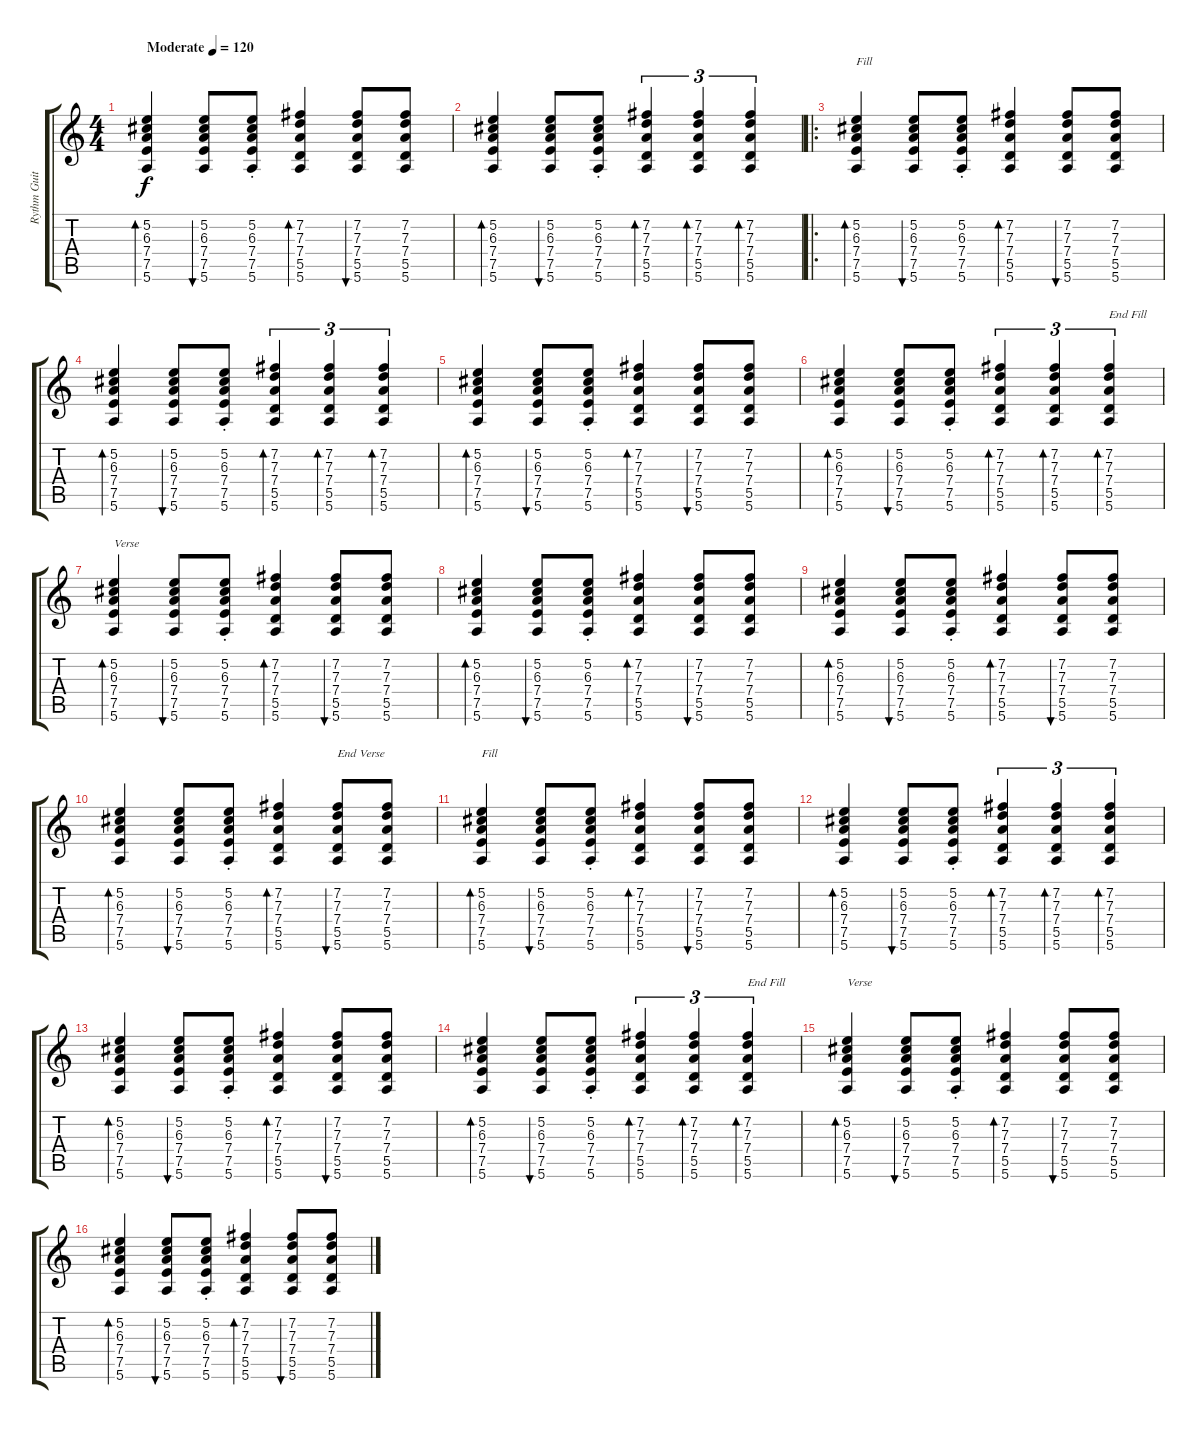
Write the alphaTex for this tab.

\track ("Rythm Guitar" "Rythm Guit") {instrument distortionguitar}
\staff {score tabs}
\tuning (E4 B3 G3 D3 A2 E2) {hide}
\ts (4 4)
\tempo (120 "Moderate")
\clef g2
\ks c
(5.2 6.3 7.4 7.5 5.6).4{bd 30 dy f instrument distortionguitar} (5.2 6.3 7.4 7.5 5.6).8{bu 30} (5.2 6.3 7.4 7.5 5.6{st}).8 (7.2 7.3 7.4 5.5 5.6).4{bd 30} (7.2 7.3 7.4 5.5 5.6).8{bu 30} (7.2 7.3 7.4 5.5 5.6).8 |
(5.2 6.3 7.4 7.5 5.6).4{bd 30} (5.2 6.3 7.4 7.5 5.6).8{bu 30} (5.2 6.3 7.4 7.5 5.6{st}).8 (7.2 7.3 7.4 5.5 5.6).4{tu (3 2) bd 30} (7.2 7.3 7.4 5.5 5.6).4{tu (3 2) bd 30} (7.2 7.3 7.4 5.5 5.6).4{tu (3 2) bd 30} |
\ro
(5.2 6.3 7.4 7.5 5.6).4{bd 30 txt "Fill"} (5.2 6.3 7.4 7.5 5.6).8{bu 30} (5.2 6.3 7.4 7.5 5.6{st}).8 (7.2 7.3 7.4 5.5 5.6).4{bd 30} (7.2 7.3 7.4 5.5 5.6).8{bu 30} (7.2 7.3 7.4 5.5 5.6).8 |
(5.2 6.3 7.4 7.5 5.6).4{bd 30} (5.2 6.3 7.4 7.5 5.6).8{bu 30} (5.2 6.3 7.4 7.5 5.6{st}).8 (7.2 7.3 7.4 5.5 5.6).4{tu (3 2) bd 30} (7.2 7.3 7.4 5.5 5.6).4{tu (3 2) bd 30} (7.2 7.3 7.4 5.5 5.6).4{tu (3 2) bd 30} |
(5.2 6.3 7.4 7.5 5.6).4{bd 30} (5.2 6.3 7.4 7.5 5.6).8{bu 30} (5.2 6.3 7.4 7.5 5.6{st}).8 (7.2 7.3 7.4 5.5 5.6).4{bd 30} (7.2 7.3 7.4 5.5 5.6).8{bu 30} (7.2 7.3 7.4 5.5 5.6).8 |
(5.2 6.3 7.4 7.5 5.6).4{bd 30} (5.2 6.3 7.4 7.5 5.6).8{bu 30} (5.2 6.3 7.4 7.5 5.6{st}).8 (7.2 7.3 7.4 5.5 5.6).4{tu (3 2) bd 30} (7.2 7.3 7.4 5.5 5.6).4{tu (3 2) bd 30} (7.2 7.3 7.4 5.5 5.6).4{tu (3 2) bd 30 txt "End Fill"} |
(5.2 6.3 7.4 7.5 5.6).4{bd 30 txt "Verse"} (5.2 6.3 7.4 7.5 5.6).8{bu 30} (5.2 6.3 7.4 7.5 5.6{st}).8 (7.2 7.3 7.4 5.5 5.6).4{bd 30} (7.2 7.3 7.4 5.5 5.6).8{bu 30} (7.2 7.3 7.4 5.5 5.6).8 |
(5.2 6.3 7.4 7.5 5.6).4{bd 30} (5.2 6.3 7.4 7.5 5.6).8{bu 30} (5.2 6.3 7.4 7.5 5.6{st}).8 (7.2 7.3 7.4 5.5 5.6).4{bd 30} (7.2 7.3 7.4 5.5 5.6).8{bu 30} (7.2 7.3 7.4 5.5 5.6).8 |
(5.2 6.3 7.4 7.5 5.6).4{bd 30} (5.2 6.3 7.4 7.5 5.6).8{bu 30} (5.2 6.3 7.4 7.5 5.6{st}).8 (7.2 7.3 7.4 5.5 5.6).4{bd 30} (7.2 7.3 7.4 5.5 5.6).8{bu 30} (7.2 7.3 7.4 5.5 5.6).8 |
(5.2 6.3 7.4 7.5 5.6).4{bd 30} (5.2 6.3 7.4 7.5 5.6).8{bu 30} (5.2 6.3 7.4 7.5 5.6{st}).8 (7.2 7.3 7.4 5.5 5.6).4{bd 30} (7.2 7.3 7.4 5.5 5.6).8{bu 30 txt "End Verse"} (7.2 7.3 7.4 5.5 5.6).8 |
(5.2 6.3 7.4 7.5 5.6).4{bd 30 txt "Fill"} (5.2 6.3 7.4 7.5 5.6).8{bu 30} (5.2 6.3 7.4 7.5 5.6{st}).8 (7.2 7.3 7.4 5.5 5.6).4{bd 30} (7.2 7.3 7.4 5.5 5.6).8{bu 30} (7.2 7.3 7.4 5.5 5.6).8 |
(5.2 6.3 7.4 7.5 5.6).4{bd 30} (5.2 6.3 7.4 7.5 5.6).8{bu 30} (5.2 6.3 7.4 7.5 5.6{st}).8 (7.2 7.3 7.4 5.5 5.6).4{tu (3 2) bd 30} (7.2 7.3 7.4 5.5 5.6).4{tu (3 2) bd 30} (7.2 7.3 7.4 5.5 5.6).4{tu (3 2) bd 30} |
(5.2 6.3 7.4 7.5 5.6).4{bd 30} (5.2 6.3 7.4 7.5 5.6).8{bu 30} (5.2 6.3 7.4 7.5 5.6{st}).8 (7.2 7.3 7.4 5.5 5.6).4{bd 30} (7.2 7.3 7.4 5.5 5.6).8{bu 30} (7.2 7.3 7.4 5.5 5.6).8 |
(5.2 6.3 7.4 7.5 5.6).4{bd 30} (5.2 6.3 7.4 7.5 5.6).8{bu 30} (5.2 6.3 7.4 7.5 5.6{st}).8 (7.2 7.3 7.4 5.5 5.6).4{tu (3 2) bd 30} (7.2 7.3 7.4 5.5 5.6).4{tu (3 2) bd 30} (7.2 7.3 7.4 5.5 5.6).4{tu (3 2) bd 30 txt "End Fill"} |
(5.2 6.3 7.4 7.5 5.6).4{bd 30 txt "Verse"} (5.2 6.3 7.4 7.5 5.6).8{bu 30} (5.2 6.3 7.4 7.5 5.6{st}).8 (7.2 7.3 7.4 5.5 5.6).4{bd 30} (7.2 7.3 7.4 5.5 5.6).8{bu 30} (7.2 7.3 7.4 5.5 5.6).8 |
(5.2 6.3 7.4 7.5 5.6).4{bd 30} (5.2 6.3 7.4 7.5 5.6).8{bu 30} (5.2 6.3 7.4 7.5 5.6{st}).8 (7.2 7.3 7.4 5.5 5.6).4{bd 30} (7.2 7.3 7.4 5.5 5.6).8{bu 30} (7.2 7.3 7.4 5.5 5.6).8
